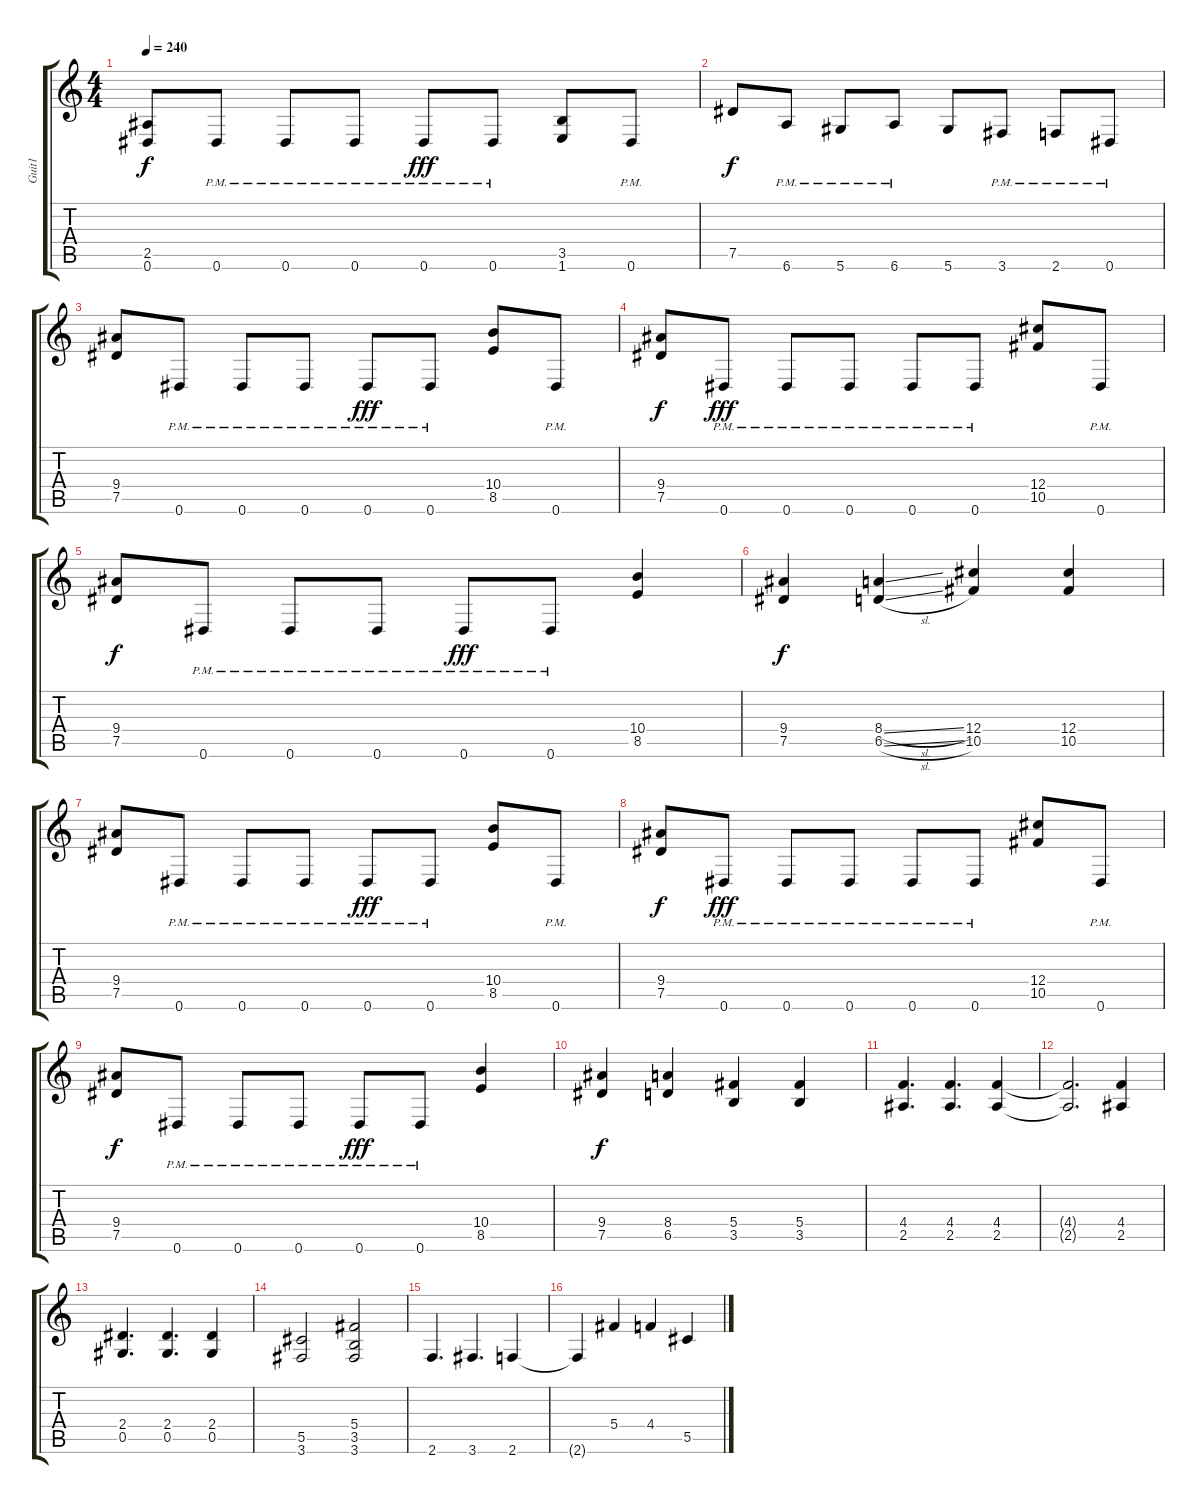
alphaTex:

\track ("Guit1" "Guit1") {instrument overdrivenguitar}
\staff {score tabs}
\tuning (Eb4 Bb3 Gb3 Db3 Ab2 Eb2) {hide}
\ts (4 4)
\tempo 240
\clef g2
\ks c
(2.5 0.6).8{dy f} 0.6{pm}.8 0.6{pm}.8 0.6{pm}.8 0.6{pm}.8{dy fff} 0.6{pm}.8 (3.5 1.6).8 0.6{pm}.8 |
7.5.8{dy f} 6.6{pm}.8 5.6{pm}.8 6.6{pm}.8 5.6.8 3.6{pm}.8 2.6{pm}.8 0.6{pm}.8 |
(9.4 7.5).8 0.6{pm}.8 0.6{pm}.8 0.6{pm}.8 0.6{pm}.8{dy fff} 0.6{pm}.8 (10.4 8.5).8 0.6{pm}.8 |
(9.4 7.5).8{dy f} 0.6{pm}.8{dy fff} 0.6{pm}.8 0.6{pm}.8 0.6{pm}.8 0.6{pm}.8 (12.4 10.5).8 0.6{pm}.8 |
(9.4 7.5).8{dy f} 0.6{pm}.8 0.6{pm}.8 0.6{pm}.8 0.6{pm}.8{dy fff} 0.6{pm}.8 (10.4 8.5).4 |
(9.4 7.5).4{dy f} (8.4{sl} 6.5{sl}).4 (12.4 10.5).4 (12.4 10.5).4 |
(9.4 7.5).8 0.6{pm}.8 0.6{pm}.8 0.6{pm}.8 0.6{pm}.8{dy fff} 0.6{pm}.8 (10.4 8.5).8 0.6{pm}.8 |
(9.4 7.5).8{dy f} 0.6{pm}.8{dy fff} 0.6{pm}.8 0.6{pm}.8 0.6{pm}.8 0.6{pm}.8 (12.4 10.5).8 0.6{pm}.8 |
(9.4 7.5).8{dy f} 0.6{pm}.8 0.6{pm}.8 0.6{pm}.8 0.6{pm}.8{dy fff} 0.6{pm}.8 (10.4 8.5).4 |
(9.4 7.5).4{dy f} (8.4 6.5).4 (5.4 3.5).4 (5.4 3.5).4 |
(4.4 2.5).4{d} (4.4 2.5).4{d} (4.4 2.5).4 |
(4.4{t} 2.5{t}).2{d} (4.4 2.5).4 |
(2.4 0.5).4{d} (2.4 0.5).4{d} (2.4 0.5).4 |
(5.5 3.6).2 (5.4 3.5 3.6).2 |
2.6.4{d} 3.6.4{d} 2.6.4 |
2.6{t}.4 5.4.4 4.4.4 5.5.4
